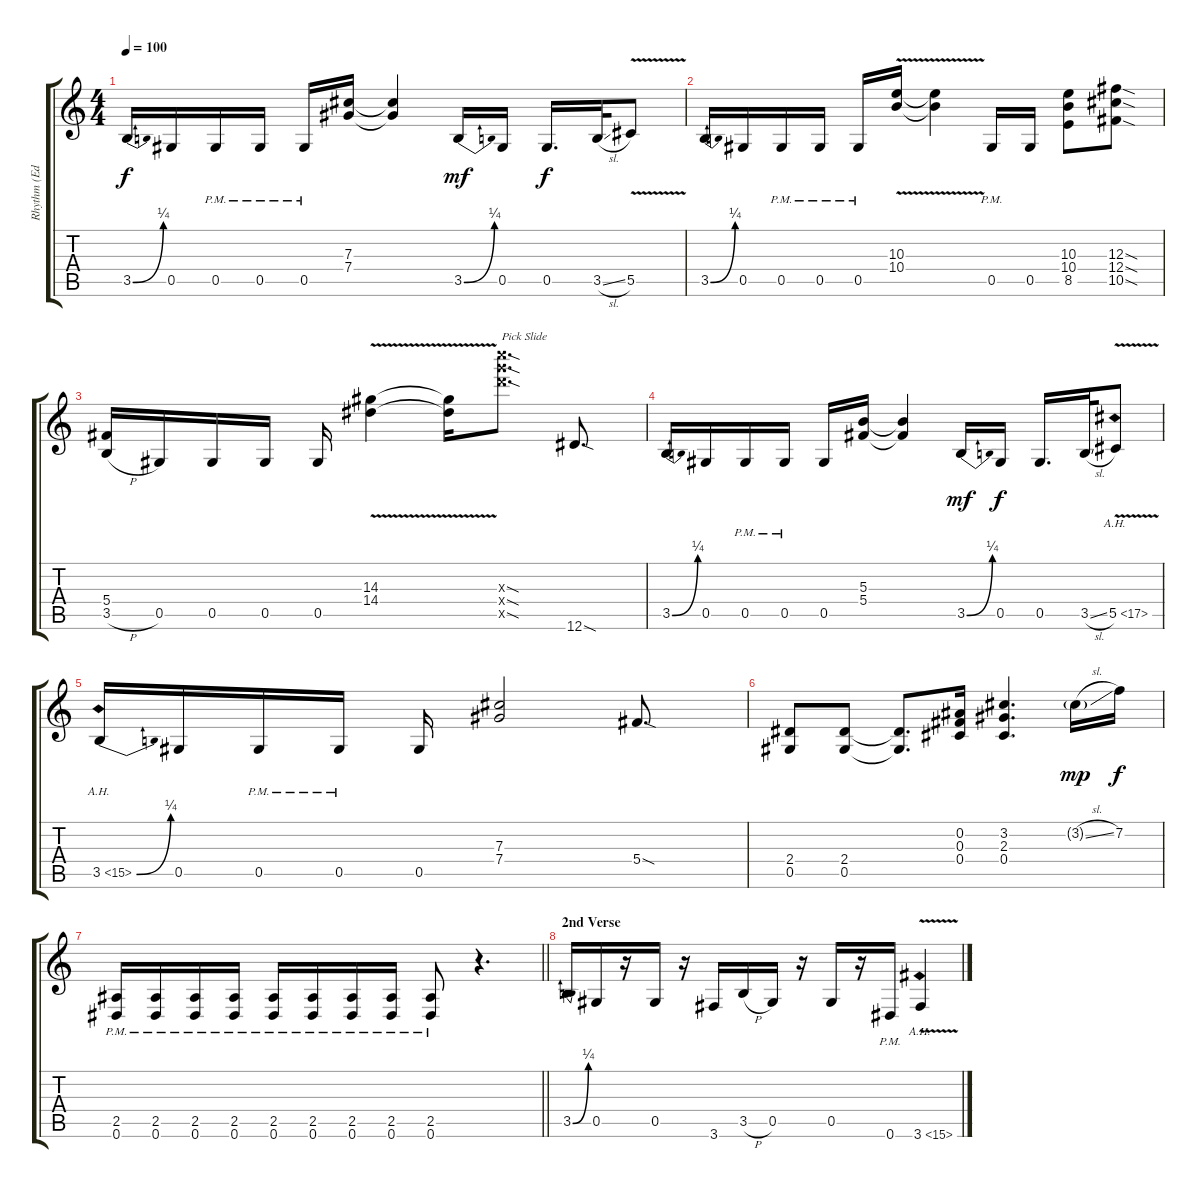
\track ("Rhythm (Eddie Van Halen)" "Rhythm (Ed") {instrument distortionguitar}
\staff {score tabs}
\tuning (Eb4 Bb3 Gb3 Db3 Ab2 Eb2) {hide}
\ts (4 4)
\tempo 100
\clef g2
\ks c
3.5{be (bend 0 0 60 1)}.16{dy f} 0.5.16 0.5{pm}.16 0.5{pm}.16 0.5{pm}.16 (7.3 7.4).16 (7.3{t} 7.4{t}).4 3.5{be (bend 0 0 60 1)}.16{dy mf} 0.5.16 0.5.16{d dy f} 3.5{sl}.32 5.5{v}.8 |
3.5{be (bend 0 0 60 1)}.16 0.5.16 0.5{pm}.16 0.5{pm}.16 0.5{pm}.16 (10.3{v} 10.4).16 (10.3{t} 10.4{t}).4 0.5{pm}.16 0.5.16 (10.3 10.4 8.5).8 (12.3{sod} 12.4{sod} 10.5{sod}).8 |
(5.4 3.5{h}).16 0.5.16 0.5.16 0.5.16 0.5.16 (14.3{v} 14.4).4 (14.3{t} 14.4{t}).16 (30.3{sod x} 30.4{sod x} 30.5{sod x}).8{d txt "Pick Slide"} 12.6{sod}.8{d} |
3.5{be (bend 0 0 60 1)}.16 0.5.16 0.5{pm}.16 0.5{pm}.16 0.5.16 (5.3 5.4).16 (5.3{t} 5.4{t}).4 3.5{be (bend 0 0 60 1)}.16{dy mf} 0.5.16{dy f} 0.5.16{d} 3.5{sl}.32 5.5{ah 12 v}.8 |
3.5{be (bend 0 0 60 1) ah 12}.16 0.5.16 0.5{pm}.16 0.5{pm}.16 0.5.16 (7.3 7.4).2 5.4{sod}.8{d} |
(2.4 0.5).8 (2.4 0.5).8 (2.4{t} 0.5{t}).8{d} (0.2 0.3 0.4).16 (3.2 2.3 0.4).4{d} 3.2{sl g}.16{dy mp} 7.2.16{dy f} |
\barLineRight lightlight
(2.5{pm} 0.6{pm}).16 (2.5{pm} 0.6{pm}).16 (2.5{pm} 0.6{pm}).16 (2.5{pm} 0.6{pm}).16 (2.5{pm} 0.6{pm}).16 (2.5{pm} 0.6{pm}).16 (2.5{pm} 0.6{pm}).16 (2.5{pm} 0.6{pm}).16 (2.5{pm} 0.6{pm}).8 r.4{d} |
\section ("" "2nd Verse")
3.5{be (bend 0 0 60 1)}.16 0.5.16 r.16 0.5.16 r.16 3.6.16 3.5{h}.16 0.5.16 r.16 0.5.16 r.16 0.6{pm}.16 3.6{ah 12 v}.4
